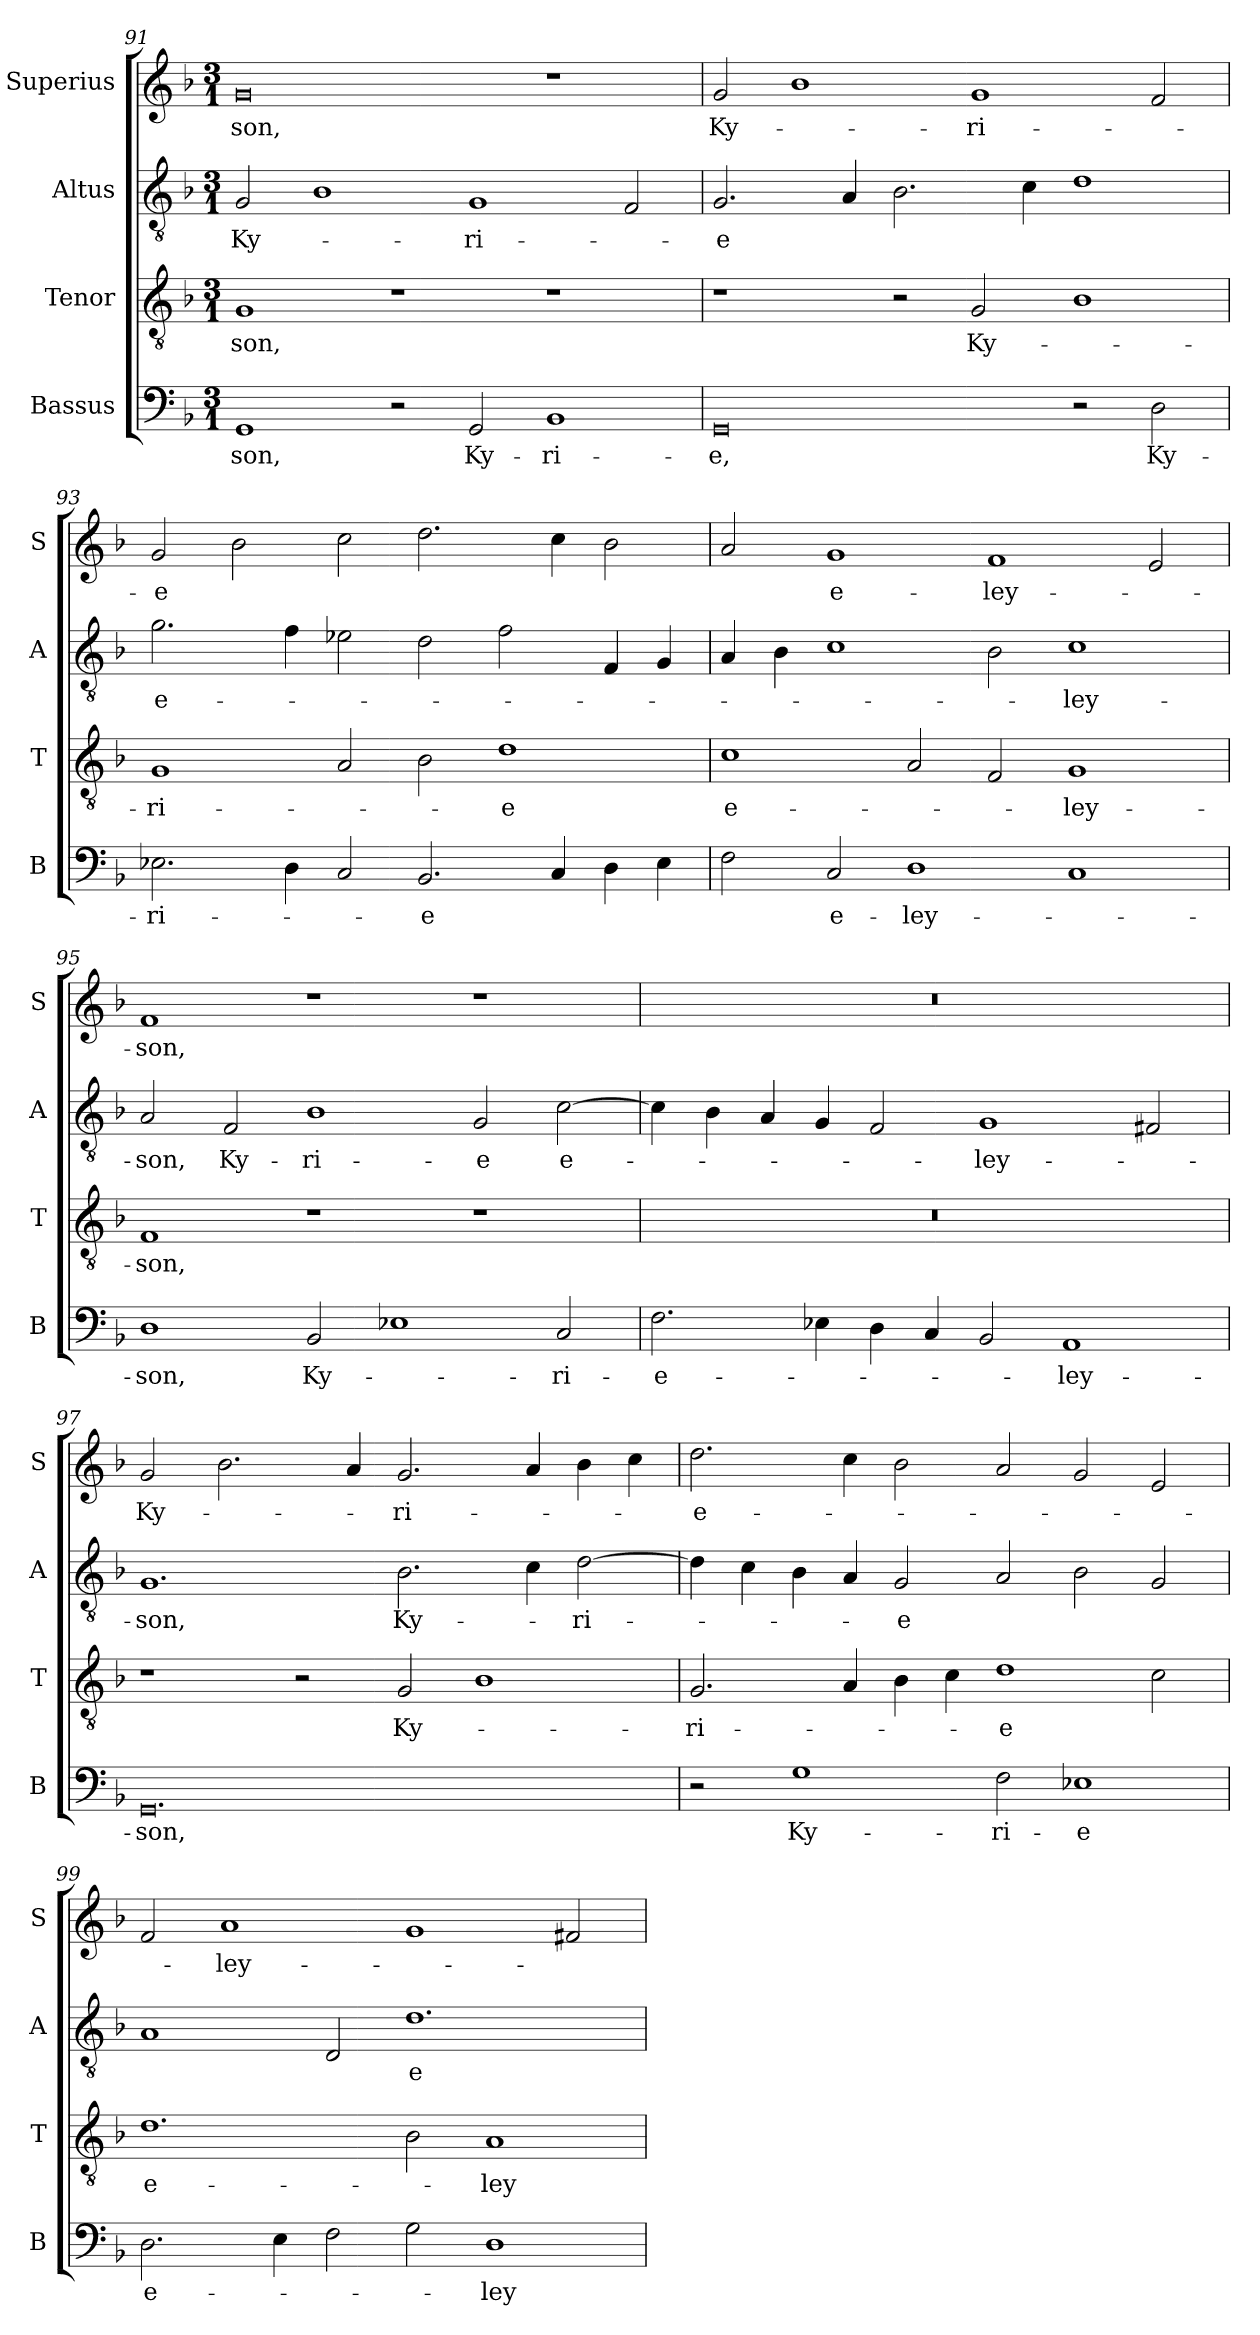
**kern	**text	**kern	**text	**kern	**text	**kern	**text
*part4	*part4	*part3	*part3	*part2	*part2	*part1	*part1
*staff4	*staff4	*staff3	*staff3	*staff2	*staff2	*staff1	*staff1
*I"Bassus	*	*I"Tenor	*	*I"Altus	*	*I"Superius	*
*I'B	*	*I'T	*	*I'A	*	*I'S	*
*clefF4	*	*clefGv2	*	*clefGv2	*	*clefG2	*
*k[b-]	*	*k[b-]	*	*k[b-]	*	*k[b-]	*
*M3/1	*	*M3/1	*	*M3/1	*	*M3/1	*
=91	=91	=91	=91	=91	=91	=91	=91
!	!LO:LY:i	!	!LO:LY:i	!	!LO:LY:i	!	!LO:LY:i
1GG	-son,	1G	-son,	2G	Ky-	0g	-son,
.	.	.	.	1B-	.	.	.
2r	.	1r	.	.	.	.	.
!	!LO:LY:i	!	!	!	!LO:LY:i	!	!
2GG	Ky-	.	.	1G	-ri-	.	.
!	!LO:LY:i	!	!	!	!	!	!
1BB-	-ri-	1r	.	.	.	1r	.
.	.	.	.	2F	.	.	.
=92	=92	=92	=92	=92	=92	=92	=92
!	!LO:LY:i	!	!	!	!LO:LY:i	!	!LO:LY:i
0GG	-e,	1r	.	2.G	-e	2g	Ky-
.	.	.	.	.	.	1b-	.
.	.	.	.	4A	.	.	.
.	.	2r	.	2.B-	.	.	.
!	!	!	!LO:LY:i	!	!	!	!LO:LY:i
.	.	2G	Ky-	.	.	1g	-ri-
.	.	.	.	4c	.	.	.
2r	.	1B-	.	1d	.	.	.
!	!LO:LY:i	!	!	!	!	!	!
2D	Ky-	.	.	.	.	2f	.
=93	=93	=93	=93	=93	=93	=93	=93
!	!LO:LY:i	!	!LO:LY:i	!	!LO:LY:i	!	!LO:LY:i
2.E-X	-ri-	1G	-ri-	2.g	e-	2g	-e
.	.	.	.	.	.	2b-	.
4D	.	.	.	4f	.	.	.
2C	.	2A	.	2e-X	.	2cc	.
!	!LO:LY:i	!	!	!	!	!	!
2.BB-	-e	2B-	.	2d	.	2.dd	.
!	!	!	!LO:LY:i	!	!	!	!
.	.	1d	-e	2f	.	.	.
4C	.	.	.	.	.	4cc	.
4D	.	.	.	4F	.	2b-	.
4E-i	.	.	.	4G	.	.	.
=94	=94	=94	=94	=94	=94	=94	=94
!	!	!	!LO:LY:i	!	!	!	!
2F	.	1c	e-	4A	.	2a	.
.	.	.	.	4B-	.	.	.
!	!LO:LY:i	!	!	!	!	!	!LO:LY:i
2C	e-	.	.	1c	.	1g	e-
!	!LO:LY:i	!	!	!	!	!	!
1D	-ley-	2A	.	.	.	.	.
!	!	!	!	!	!	!	!LO:LY:i
.	.	2F	.	2B-	.	1f	-ley-
!	!	!	!LO:LY:i	!	!LO:LY:i	!	!
1C	.	1G	-ley-	1c	-ley-	.	.
.	.	.	.	.	.	2e	.
=95	=95	=95	=95	=95	=95	=95	=95
!	!LO:LY:i	!	!LO:LY:i	!	!LO:LY:i	!	!LO:LY:i
1D	-son,	1F	-son,	2A	-son,	1f	-son,
!	!	!	!	!	!LO:LY:i	!	!
.	.	.	.	2F	Ky-	.	.
!	!LO:LY:i	!	!	!	!LO:LY:i	!	!
2BB-	Ky-	1r	.	1B-	-ri-	1r	.
1E-X	.	.	.	.	.	.	.
!	!	!	!	!	!LO:LY:i	!	!
.	.	1r	.	2G	-e	1r	.
!	!LO:LY:i	!	!	!	!LO:LY:i	!	!
2C	-ri-	.	.	[2c	e-	.	.
=96	=96	=96	=96	=96	=96	=96	=96
!	!LO:LY:i	!	!	!	!	!	!
2.F	-e-	0.r	.	4c]	.	0.r	.
.	.	.	.	4B-	.	.	.
.	.	.	.	4A	.	.	.
4E-X	.	.	.	4G	.	.	.
4D	.	.	.	2F	.	.	.
4C	.	.	.	.	.	.	.
!	!	!	!	!	!LO:LY:i	!	!
2BB-	.	.	.	1G	-ley-	.	.
!	!LO:LY:i	!	!	!	!	!	!
1AA	-ley-	.	.	.	.	.	.
.	.	.	.	2F#X	.	.	.
=97	=97	=97	=97	=97	=97	=97	=97
!	!LO:LY:i	!	!	!	!LO:LY:i	!	!LO:LY:i
0.GG	-son,	1r	.	1.G	-son,	2g	Ky-
.	.	.	.	.	.	2.b-	.
.	.	2r	.	.	.	.	.
.	.	.	.	.	.	4a	.
!	!	!	!LO:LY:i	!	!LO:LY:i	!	!LO:LY:i
.	.	2G	Ky-	2.B-	Ky-	2.g	-ri-
.	.	1B-	.	.	.	.	.
.	.	.	.	4c	.	4a	.
!	!	!	!	!	!LO:LY:i	!	!
.	.	.	.	[2d	-ri-	4b-	.
.	.	.	.	.	.	4cc	.
=98	=98	=98	=98	=98	=98	=98	=98
!	!	!	!LO:LY:i	!	!	!	!LO:LY:i
2r	.	2.G	-ri-	4d]	.	2.dd	-e-
.	.	.	.	4c	.	.	.
!	!LO:LY:i	!	!	!	!	!	!
1G	Ky-	.	.	4B-	.	.	.
.	.	4A	.	4A	.	4cc	.
!	!	!	!	!	!LO:LY:i	!	!
.	.	4B-	.	2G	-e	2b-	.
.	.	4c	.	.	.	.	.
!	!LO:LY:i	!	!LO:LY:i	!	!	!	!
2F	-ri-	1d	-e	2A	.	2a	.
!	!LO:LY:i	!	!	!	!	!	!
1E-X	-e	.	.	2B-	.	2g	.
.	.	2c	.	2G	.	2e	.
=99	=99	=99	=99	=99	=99	=99	=99
!	!LO:LY:i	!	!LO:LY:i	!	!	!	!
2.D	e-	1.d	e-	1A	.	2f	.
.	.	.	.	.	.	1a	-ley-
4E	.	.	.	.	.	.	.
2F	.	.	.	2D	.	.	.
!	!	!	!	!	!LO:LY:i	!	!
2G	.	2B-	.	1.d	e-	1g	.
1D	-ley-	1A	-ley-	.	.	.	.
.	.	.	.	.	.	2f#X	.
=	=	=	=	=	=	=	=
*-	*-	*-	*-	*-	*-	*-	*-
